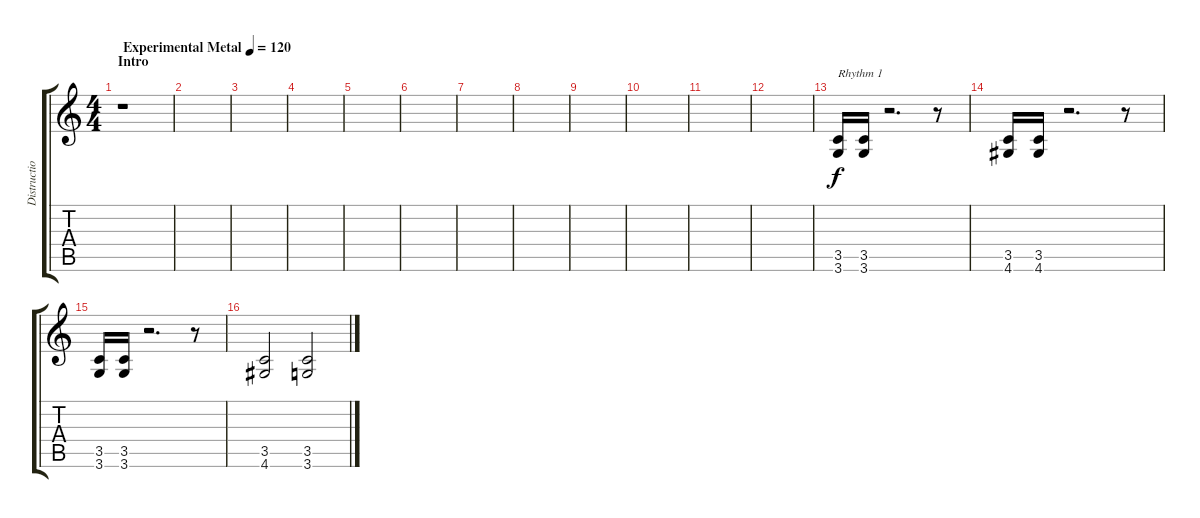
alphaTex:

\track ("Distruction Guitar 1" "Distructio") {instrument distortionguitar}
\staff {score tabs}
\tuning (E4 B3 G3 D3 A2 E2) {hide}
\ts (4 4)
\section ("" "Intro")
\tempo (120 "Experimental Metal")
\clef g2
\ks c
r.1{dy f instrument distortionguitar} |
|
|
|
|
|
|
|
|
|
|
|
(3.5 3.6).16{txt "Rhythm 1"} (3.5 3.6).16 r.2{d} r.8 |
(3.5 4.6).16{balance 14} (3.5 4.6).16 r.2{d} r.8 |
(3.5 3.6).16{balance 3} (3.5 3.6).16 r.2{d} r.8 |
(3.5 4.6).2{balance 11} (3.5 3.6).2{balance 5}
